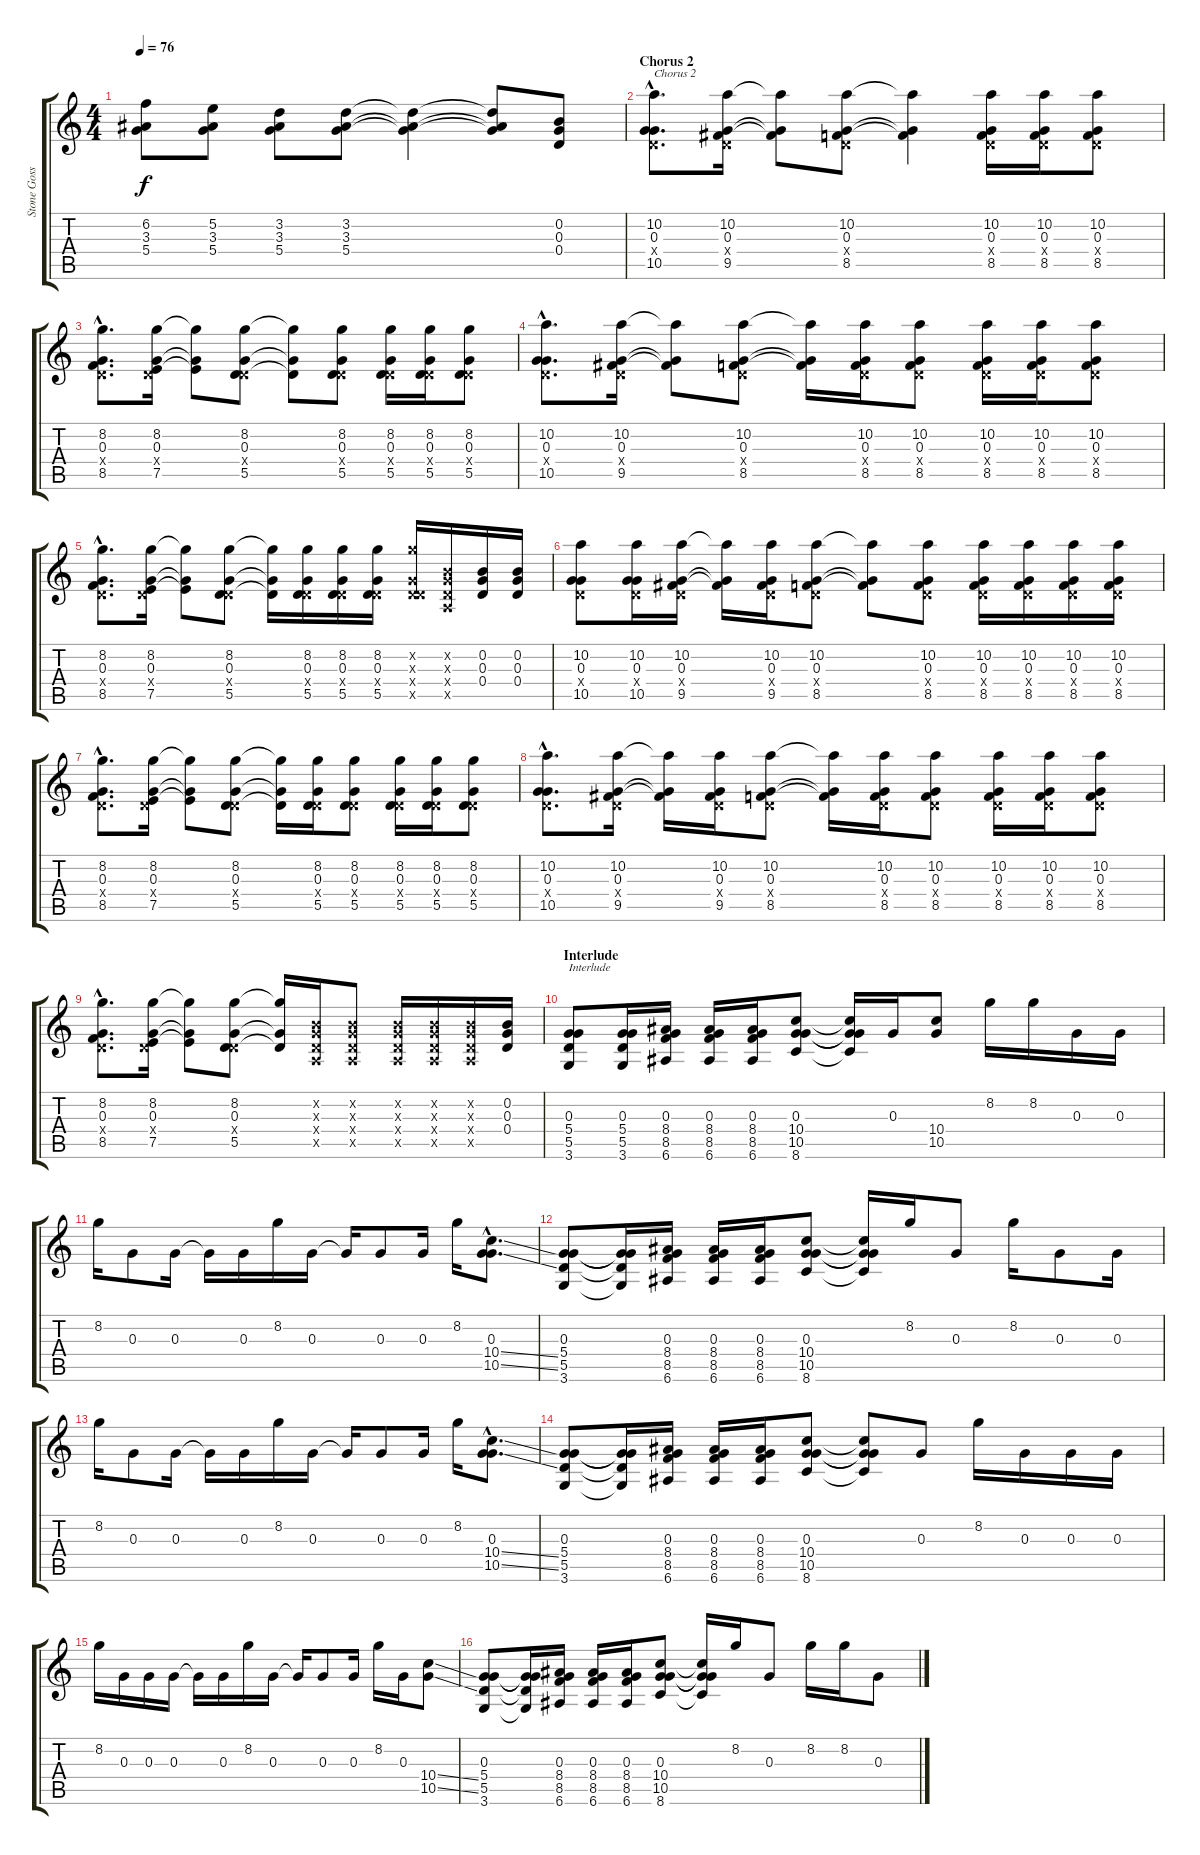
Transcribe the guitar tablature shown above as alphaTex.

\track ("Stone Gossard" "Stone Goss") {instrument distortionguitar}
\staff {score tabs}
\tuning (E4 B3 G3 D3 A2 E2) {hide}
\ts (4 4)
\tempo 76
\clef g2
\ks c
(6.2 3.3 5.4).8{dy f} (5.2 3.3 5.4).8 (3.2 3.3 5.4).8 (3.2 3.3 5.4).8 (3.2{t} 3.3{t} 5.4{t}).4 (3.2{t} 3.3{t} 5.4{t}).8 (0.2 0.3 0.4).8 |
\section ("" "Chorus 2")
(10.2{hac} 0.3{hac} 0.4{hac x} 10.5{hac}).8{d txt "Chorus 2"} (10.2 0.3 0.4{x} 9.5).16 (10.2{t} 0.3{t} 9.5{t}).8 (10.2 0.3 0.4{x} 8.5).8 (10.2{t} 0.3{t} 8.5{t}).4 (10.2 0.3 0.4{x} 8.5).16 (10.2 0.3 0.4{x} 8.5).16 (10.2 0.3 0.4{x} 8.5).8 |
(8.2{hac} 0.3{hac} 0.4{hac x} 8.5{hac}).8{d} (8.2 0.3 0.4{x} 7.5).16 (8.2{t} 0.3{t} 7.5{t}).8 (8.2 0.3 0.4{x} 5.5).8 (8.2{t} 0.3{t} 5.5{t}).8 (8.2 0.3 0.4{x} 5.5).8 (8.2 0.3 0.4{x} 5.5).16 (8.2 0.3 0.4{x} 5.5).16 (8.2 0.3 0.4{x} 5.5).8 |
(10.2{hac} 0.3{hac} 0.4{hac x} 10.5{hac}).8{d} (10.2 0.3 0.4{x} 9.5).16 (10.2{t} 0.3{t} 9.5{t}).8 (10.2 0.3 0.4{x} 8.5).8 (10.2{t} 0.3{t} 8.5{t}).16 (10.2 0.3 0.4{x} 8.5).16 (10.2 0.3 0.4{x} 8.5).8 (10.2 0.3 0.4{x} 8.5).16 (10.2 0.3 0.4{x} 8.5).16 (10.2 0.3 0.4{x} 8.5).8 |
(8.2{hac} 0.3{hac} 0.4{hac x} 8.5{hac}).8{d} (8.2 0.3 0.4{x} 7.5).16 (8.2{t} 0.3{t} 7.5{t}).8 (8.2 0.3 0.4{x} 5.5).8 (8.2{t} 0.3{t} 5.5{t}).16 (8.2 0.3 0.4{x} 5.5).16 (8.2 0.3 0.4{x} 5.5).16 (8.2 0.3 0.4{x} 5.5).16 (8.2{x} 0.3{x} 0.4{x} 5.5{x}).16 (0.2{x} 0.3{x} 0.4{x} 0.5{x}).16 (0.2 0.3 0.4).16 (0.2 0.3 0.4).16 |
(10.2 0.3 0.4{x} 10.5).8 (10.2 0.3 0.4{x} 10.5).16 (10.2 0.3 0.4{x} 9.5).16 (10.2{t} 0.3{t} 9.5{t}).16 (10.2 0.3 0.4{x} 9.5).16 (10.2 0.3 0.4{x} 8.5).8 (10.2{t} 0.3{t} 8.5{t}).8 (10.2 0.3 0.4{x} 8.5).8 (10.2 0.3 0.4{x} 8.5).16 (10.2 0.3 0.4{x} 8.5).16 (10.2 0.3 0.4{x} 8.5).16 (10.2 0.3 0.4{x} 8.5).16 |
(8.2{hac} 0.3{hac} 0.4{hac x} 8.5{hac}).8{d} (8.2 0.3 0.4{x} 7.5).16 (8.2{t} 0.3{t} 7.5{t}).8 (8.2 0.3 0.4{x} 5.5).8 (8.2{t} 0.3{t} 5.5{t}).16 (8.2 0.3 0.4{x} 5.5).16 (8.2 0.3 0.4{x} 5.5).8 (8.2 0.3 0.4{x} 5.5).16 (8.2 0.3 0.4{x} 5.5).16 (8.2 0.3 0.4{x} 5.5).8 |
(10.2{hac} 0.3{hac} 0.4{hac x} 10.5{hac}).8{d} (10.2 0.3 0.4{x} 9.5).16 (10.2{t} 0.3{t} 9.5{t}).16 (10.2 0.3 0.4{x} 9.5).16 (10.2 0.3 0.4{x} 8.5).8 (10.2{t} 0.3{t} 8.5{t}).16 (10.2 0.3 0.4{x} 8.5).16 (10.2 0.3 0.4{x} 8.5).8 (10.2 0.3 0.4{x} 8.5).16 (10.2 0.3 0.4{x} 8.5).16 (10.2 0.3 0.4{x} 8.5).8 |
(8.2{hac} 0.3{hac} 0.4{hac x} 8.5{hac}).8{d} (8.2 0.3 0.4{x} 7.5).16 (8.2{t} 0.3{t} 7.5{t}).8 (8.2 0.3 0.4{x} 5.5).8 (8.2{t} 0.3{t} 5.5{t}).16 (0.2{x} 0.3{x} 0.4{x} 0.5{x}).16 (0.2{x} 0.3{x} 0.4{x} 0.5{x}).8 (0.2{x} 0.3{x} 0.4{x} 0.5{x}).16 (0.2{x} 0.3{x} 0.4{x} 0.5{x}).16 (0.2{x} 0.3{x} 0.4{x} 0.5{x}).16 (0.2 0.3 0.4).16 |
\section ("" "Interlude")
(0.3 5.4 5.5 3.6).8{txt "Interlude"} (0.3 5.4 5.5 3.6).16 (0.3 8.4 8.5 6.6).16 (0.3 8.4 8.5 6.6).16 (0.3 8.4 8.5 6.6).16 (0.3 10.4 10.5 8.6).8 (0.3{t} 10.4{t} 10.5{t} 8.6{t}).16 0.3.16 (10.4 10.5).8 8.2.16 8.2.16 0.3.16 0.3.16 |
8.2.16 0.3.8 0.3.16 0.3{t}.16 0.3.16 8.2.16 0.3.16 0.3{t}.16 0.3.8 0.3.16 8.2.16 (0.3{hac} 10.4{ss hac} 10.5{ss hac}).8{d} |
(0.3 5.4 5.5 3.6).8 (0.3{t} 5.4{t} 5.5{t} 3.6{t}).16 (0.3 8.4 8.5 6.6).16 (0.3 8.4 8.5 6.6).16 (0.3 8.4 8.5 6.6).16 (0.3 10.4 10.5 8.6).8 (0.3{t} 10.4{t} 10.5{t} 8.6{t}).16 8.2.16 0.3.8 8.2.16 0.3.8 0.3.16 |
8.2.16 0.3.8 0.3.16 0.3{t}.16 0.3.16 8.2.16 0.3.16 0.3{t}.16 0.3.8 0.3.16 8.2.16 (0.3{hac} 10.4{ss hac} 10.5{ss hac}).8{d} |
(0.3 5.4 5.5 3.6).8 (0.3{t} 5.4{t} 5.5{t} 3.6{t}).16 (0.3 8.4 8.5 6.6).16 (0.3 8.4 8.5 6.6).16 (0.3 8.4 8.5 6.6).16 (0.3 10.4 10.5 8.6).8 (0.3{t} 10.4{t} 10.5{t} 8.6{t}).8 0.3.8 8.2.16 0.3.16 0.3.16 0.3.16 |
8.2.16 0.3.16 0.3.16 0.3.16 0.3{t}.16 0.3.16 8.2.16 0.3.16 0.3{t}.16 0.3.8 0.3.16 8.2.16 0.3.16 (10.4{ss} 10.5{ss}).8 |
(0.3 5.4 5.5 3.6).8 (0.3{t} 5.4{t} 5.5{t} 3.6{t}).16 (0.3 8.4 8.5 6.6).16 (0.3 8.4 8.5 6.6).16 (0.3 8.4 8.5 6.6).16 (0.3 10.4 10.5 8.6).8 (0.3{t} 10.4{t} 10.5{t} 8.6{t}).16 8.2.16 0.3.8 8.2.16 8.2.16 0.3.8
